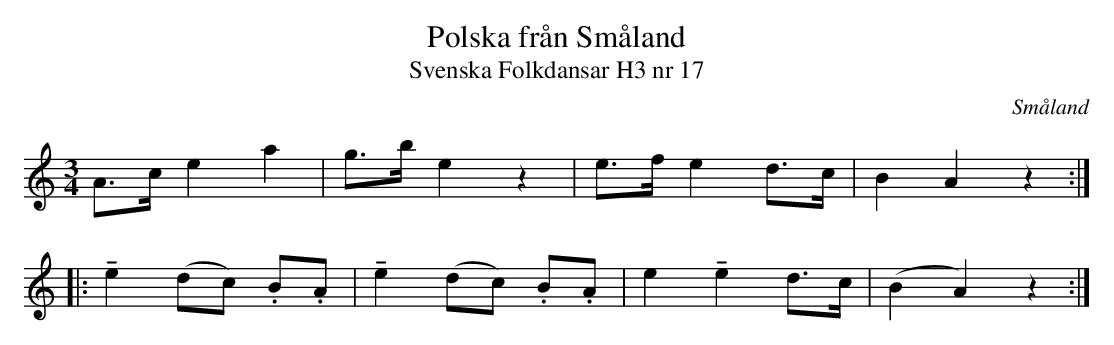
X:1
T:Polska från Småland
T:Svenska Folkdansar H3 nr 17
O:Småland
U:t=tenuto
M:3/4
L:1/8
K:Am
A>c e2 a2 | g>b e2 z2 | e>f e2 d>c | B2 A2 z2 ::
te2 (dc) .B.A | te2 (dc) .B.A | e2 te2 d>c | (B2 A2) z2 :|
